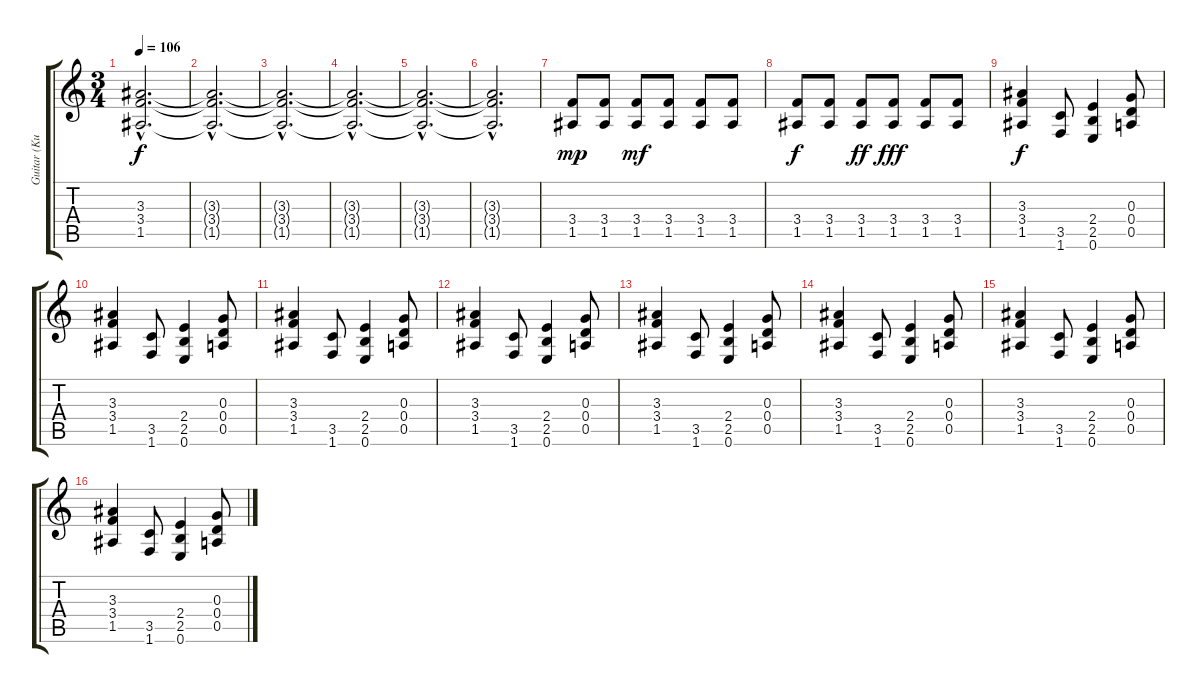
\track ("Guitar (Kurt)" "Guitar (Ku") {instrument overdrivenguitar}
\staff {score tabs}
\tuning (E4 B3 G3 D3 A2 E2) {hide}
\ts (3 4)
\tempo 106
\clef g2
\ks c
(3.3{hac} 3.4{hac} 1.5{hac}).2{d dy f volume 11 instrument distortionguitar} |
(3.3{hac t} 3.4{hac t} 1.5{hac t}).2{d} |
(3.3{hac t} 3.4{hac t} 1.5{hac t}).2{d} |
(3.3{hac t} 3.4{hac t} 1.5{hac t}).2{d} |
(3.3{hac t} 3.4{hac t} 1.5{hac t}).2{d} |
(3.3{hac t} 3.4{hac t} 1.5{hac t}).2{d} |
(3.4 1.5).8{dy mp volume 13 instrument overdrivenguitar} (3.4 1.5).8 (3.4 1.5).8{dy mf} (3.4 1.5).8 (3.4 1.5).8 (3.4 1.5).8 |
(3.4 1.5).8{dy f} (3.4 1.5).8 (3.4 1.5).8{dy ff} (3.4 1.5).8{dy fff} (3.4 1.5).8 (3.4 1.5).8 |
(3.3 3.4 1.5).4{dy f} (3.5 1.6).8 (2.4 2.5 0.6).4 (0.3 0.4 0.5).8 |
(3.3 3.4 1.5).4 (3.5 1.6).8 (2.4 2.5 0.6).4 (0.3 0.4 0.5).8 |
(3.3 3.4 1.5).4 (3.5 1.6).8 (2.4 2.5 0.6).4 (0.3 0.4 0.5).8 |
(3.3 3.4 1.5).4 (3.5 1.6).8 (2.4 2.5 0.6).4 (0.3 0.4 0.5).8 |
(3.3 3.4 1.5).4 (3.5 1.6).8 (2.4 2.5 0.6).4 (0.3 0.4 0.5).8 |
(3.3 3.4 1.5).4 (3.5 1.6).8 (2.4 2.5 0.6).4 (0.3 0.4 0.5).8 |
(3.3 3.4 1.5).4 (3.5 1.6).8 (2.4 2.5 0.6).4 (0.3 0.4 0.5).8 |
(3.3 3.4 1.5).4 (3.5 1.6).8 (2.4 2.5 0.6).4 (0.3 0.4 0.5).8
